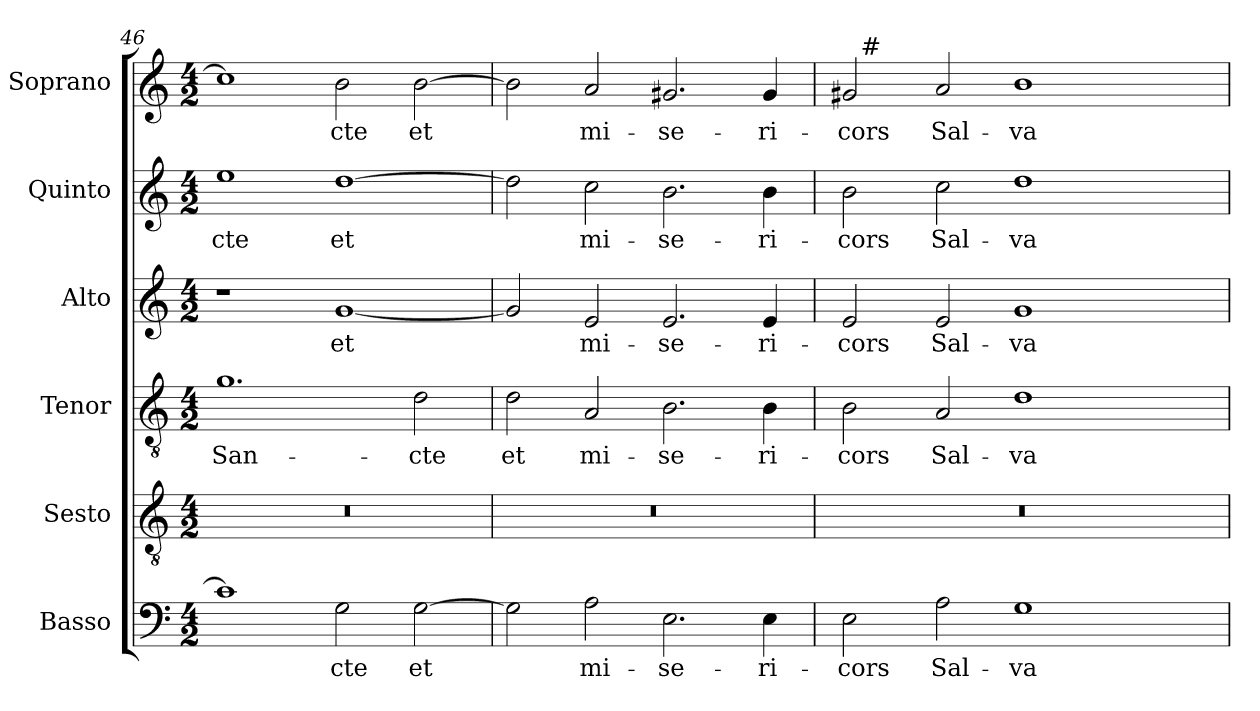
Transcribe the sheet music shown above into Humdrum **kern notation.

**kern	**text	**kern	**kern	**text	**kern	**text	**kern	**text	**kern	**text
*part6	*part6	*part5	*part4	*part4	*part3	*part3	*part2	*part2	*part1	*part1
*staff6	*staff6	*staff5	*staff4	*staff4	*staff3	*staff3	*staff2	*staff2	*staff1	*staff1
*I"Basso	*	*I"Sesto	*I"Tenor	*	*I"Alto	*	*I"Quinto	*	*I"Soprano	*
*I'B.	*	*I'S.	*I'T.	*	*I'A.	*	*I'Q.	*	*I'S.	*
*clefF4	*	*clefGv2	*clefGv2	*	*clefG2	*	*clefG2	*	*clefG2	*
*	*	*ITrd7c12	*ITrd7c12	*	*	*	*	*	*	*
*k[]	*	*k[]	*k[]	*	*k[]	*	*k[]	*	*k[]	*
*C:	*	*C:	*C:	*	*C:	*	*C:	*	*C:	*
*M4/2	*	*M4/2	*M4/2	*	*M4/2	*	*M4/2	*	*M4/2	*
=46	=46	=46	=46	=46	=46	=46	=46	=46	=46	=46
!	!	!LO:N:vis=1	!	!	!	!	!	!	!	!
!	!	!	!	!LO:LY:b:color=#000000	!	!	!	!	!	!
!	!	!	!	!	!	!	!	!LO:LY:b:color=#000000	!	!
1ci]	.	0r	1.Gi	San-	1r	.	1eei	-cte	1cci]	.
!	!LO:LY:b:color=#000000	!	!	!	!	!	!	!	!	!
!	!	!	!	!	!	!LO:LY:b:color=#000000	!	!	!	!
!	!	!	!	!	!	!	!	!LO:LY:b:color=#000000	!	!
!	!	!	!	!	!	!	!	!	!	!LO:LY:b:color=#000000
2Gi\	-cte	.	.	.	[1gi	et	[1ddi	et	2bi\	-cte
!	!LO:LY:b:color=#000000	!	!	!	!	!	!	!	!	!
!	!	!	!	!LO:LY:b:color=#000000	!	!	!	!	!	!
!	!	!	!	!	!	!	!	!	!	!LO:LY:b:color=#000000
[2Gi\	et	.	2Di\	-cte	.	.	.	.	[2bi\	et
=47	=47	=47	=47	=47	=47	=47	=47	=47	=47	=47
!	!	!LO:N:vis=1	!	!	!	!	!	!	!	!
!	!	!	!	!LO:LY:b:color=#000000	!	!	!	!	!	!
2Gi\]	.	0r	2Di\	et	2gi/]	.	2ddi\]	.	2bi\]	.
!	!LO:LY:b:color=#000000	!	!	!	!	!	!	!	!	!
!	!	!	!	!LO:LY:b:color=#000000	!	!	!	!	!	!
!	!	!	!	!	!	!LO:LY:b:color=#000000	!	!	!	!
!	!	!	!	!	!	!	!	!LO:LY:b:color=#000000	!	!
!	!	!	!	!	!	!	!	!	!	!LO:LY:b:color=#000000
2Ai\	mi-	.	2AAi/	mi-	2ei/	mi-	2cci\	mi-	2ai/	mi-
!	!LO:LY:b:color=#000000	!	!	!	!	!	!	!	!	!
!	!	!	!	!LO:LY:b:color=#000000	!	!	!	!	!	!
!	!	!	!	!	!	!LO:LY:b:color=#000000	!	!	!	!
!	!	!	!	!	!	!	!	!LO:LY:b:color=#000000	!	!
!	!	!	!	!	!	!	!	!	!	!LO:LY:b:color=#000000
2.Ei\	-se-	.	2.BBi\	-se-	2.ei/	-se-	2.bi\	-se-	2.g#Xi/	-se-
!	!LO:LY:b:color=#000000	!	!	!	!	!	!	!	!	!
!	!	!	!	!LO:LY:b:color=#000000	!	!	!	!	!	!
!	!	!	!	!	!	!LO:LY:b:color=#000000	!	!	!	!
!	!	!	!	!	!	!	!	!LO:LY:b:color=#000000	!	!
!	!	!	!	!	!	!	!	!	!	!LO:LY:b:color=#000000
4Ei\	-ri-	.	4BBi\	-ri-	4ei/	-ri-	4bi\	-ri-	4g#i/	-ri-
=48	=48	=48	=48	=48	=48	=48	=48	=48	=48	=48
!	!LO:LY:b:color=#000000	!LO:N:vis=1	!	!	!	!	!	!	!	!
!	!	!	!	!LO:LY:b:color=#000000	!	!	!	!	!	!
!	!	!	!	!	!	!LO:LY:b:color=#000000	!	!	!	!
!	!	!	!	!	!	!	!	!LO:LY:b:color=#000000	!	!
!	!	!	!	!	!	!	!	!	!	!LO:LY:b:color=#000000
*	*	*	*	*	*	*	*	*	*^	*
2Ei\	-cors	0r	2BBi\	-cors	2ei/	-cors	2bi\	-cors	2g#i/	32ryy	-cors
.	.	.	.	.	.	.	.	.	.	256ryy	.
!	!	!	!	!	!	!	!	!	!	!LO:TX:a:t=#	!
.	.	.	.	.	.	.	.	.	.	1ryy	.
!	!LO:LY:b:color=#000000	!	!	!	!	!	!	!	!	!	!
!	!	!	!	!LO:LY:b:color=#000000	!	!	!	!	!	!	!
!	!	!	!	!	!	!LO:LY:b:color=#000000	!	!	!	!	!
!	!	!	!	!	!	!	!	!LO:LY:b:color=#000000	!	!	!
!	!	!	!	!	!	!	!	!	!	!	!LO:LY:b:color=#000000
2Ai\	Sal-	.	2AAi/	Sal-	2ei/	Sal-	2cci\	Sal-	2ai/	.	Sal-
!	!LO:LY:b:color=#000000	!	!	!	!	!	!	!	!	!	!
!	!	!	!	!LO:LY:b:color=#000000	!	!	!	!	!	!	!
!	!	!	!	!	!	!LO:LY:b:color=#000000	!	!	!	!	!
!	!	!	!	!	!	!	!	!LO:LY:b:color=#000000	!	!	!
!	!	!	!	!	!	!	!	!	!	!	!LO:LY:b:color=#000000
1Gi	-va-	.	1Di	-va-	1gi	-va-	1ddi	-va-	1bi	.	-va-
.	.	.	.	.	.	.	.	.	.	2ryy	.
.	.	.	.	.	.	.	.	.	.	4ryy	.
.	.	.	.	.	.	.	.	.	.	8ryy	.
.	.	.	.	.	.	.	.	.	.	16ryy	.
.	.	.	.	.	.	.	.	.	.	64..ryy	.
*	*	*	*	*	*	*	*	*	*v	*v	*
=	=	=	=	=	=	=	=	=	=	=
*-	*-	*-	*-	*-	*-	*-	*-	*-	*-	*-
